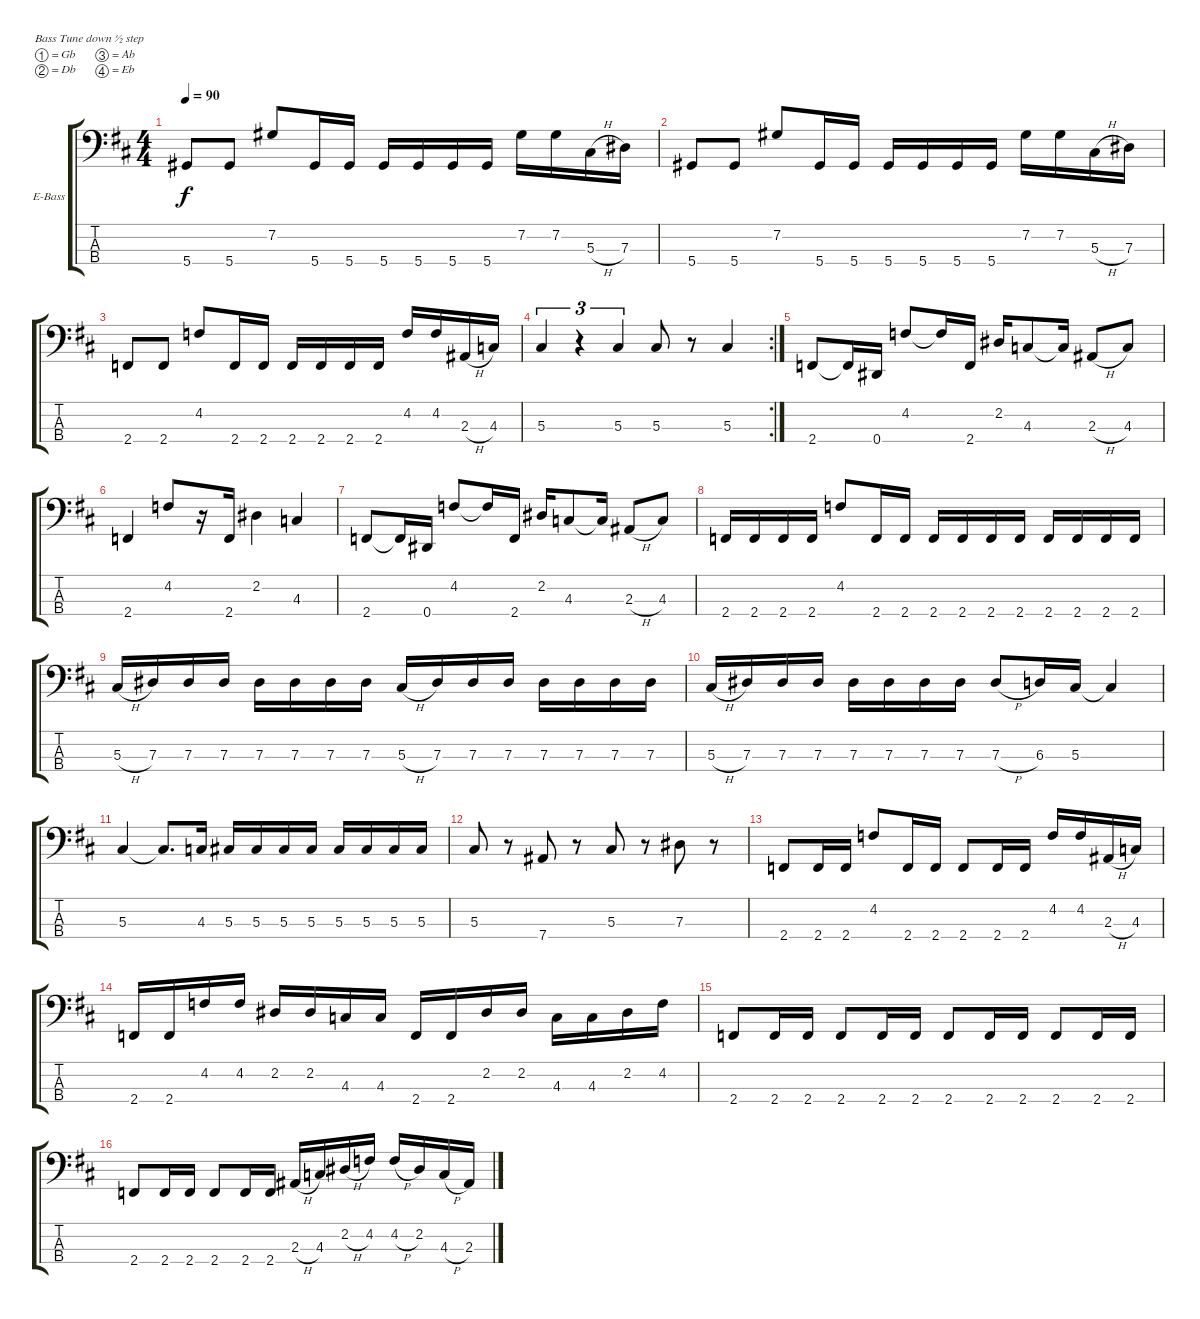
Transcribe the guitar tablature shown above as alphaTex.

\defaultSystemsLayout 4
\bracketExtendMode groupsimilarinstruments
\firstSystemTrackNameOrientation horizontal
\otherSystemsTrackNameOrientation horizontal
\track ("Electric Bass" "E-Bass") {instrument electricbassfinger}
\staff {score tabs}
\tuning (Gb2 Db2 Ab1 Eb1)
\ts (4 4)
\tempo 90
\clef f4
\ks bminor
5.4.8{dy f} 5.4.8 7.2.8 5.4.16 5.4.16 5.4.16 5.4.16 5.4.16 5.4.16 7.2.16 7.2.16 5.3{h}.16 7.3.16 |
5.4.8 5.4.8 7.2.8 5.4.16 5.4.16 5.4.16 5.4.16 5.4.16 5.4.16 7.2.16 7.2.16 5.3{h}.16 7.3.16 |
2.4.8 2.4.8 4.2.8 2.4.16 2.4.16 2.4.16 2.4.16 2.4.16 2.4.16 4.2.16 4.2.16 2.3{h}.16 4.3.16 |
\rc 2
5.3.4{tu (3 2)} r.4{tu (3 2)} 5.3.4{tu (3 2)} 5.3.8 r.8 5.3.4 |
2.4.8 2.4{t}.16 0.4.16 4.2.8 4.2{t}.16 2.4.16 2.2.16 4.3.8 4.3{t}.16 2.3{h}.8 4.3.8 |
2.4.4 4.2.8 r.16 2.4.16 2.2.4 4.3.4 |
2.4.8 2.4{t}.16 0.4.16 4.2.8 4.2{t}.16 2.4.16 2.2.16 4.3.8 4.3{t}.16 2.3{h}.8 4.3.8 |
2.4.16 2.4.16 2.4.16 2.4.16 4.2.8 2.4.16 2.4.16 2.4.16 2.4.16 2.4.16 2.4.16 2.4.16 2.4.16 2.4.16 2.4.16 |
5.3{h}.16 7.3.16 7.3.16 7.3.16 7.3.16 7.3.16 7.3.16 7.3.16 5.3{h}.16 7.3.16 7.3.16 7.3.16 7.3.16 7.3.16 7.3.16 7.3.16 |
5.3{h}.16 7.3.16 7.3.16 7.3.16 7.3.16 7.3.16 7.3.16 7.3.16 7.3{h}.8 6.3.16 5.3.16 5.3{t}.4 |
5.3.4 5.3{t}.8{d} 4.3.16 5.3.16 5.3.16 5.3.16 5.3.16 5.3.16 5.3.16 5.3.16 5.3.16 |
5.3.8 r.8 7.4.8 r.8 5.3.8 r.8 7.3.8 r.8 |
2.4.8 2.4.16 2.4.16 4.2.8 2.4.16 2.4.16 2.4.8 2.4.16 2.4.16 4.2.16 4.2.16 2.3{h}.16 4.3.16 |
2.4.16 2.4.16 4.2.16 4.2.16 2.2.16 2.2.16 4.3.16 4.3.16 2.4.16 2.4.16 2.2.16 2.2.16 4.3.16 4.3.16 2.2.16 4.2.16 |
2.4.8 2.4.16 2.4.16 2.4.8 2.4.16 2.4.16 2.4.8 2.4.16 2.4.16 2.4.8 2.4.16 2.4.16 |
2.4.8 2.4.16 2.4.16 2.4.8 2.4.16 2.4.16 2.3{h}.16 4.3.16 2.2{h}.16 4.2.16 4.2{h}.16 2.2.16 4.3{h}.16 2.3{ss}.16
